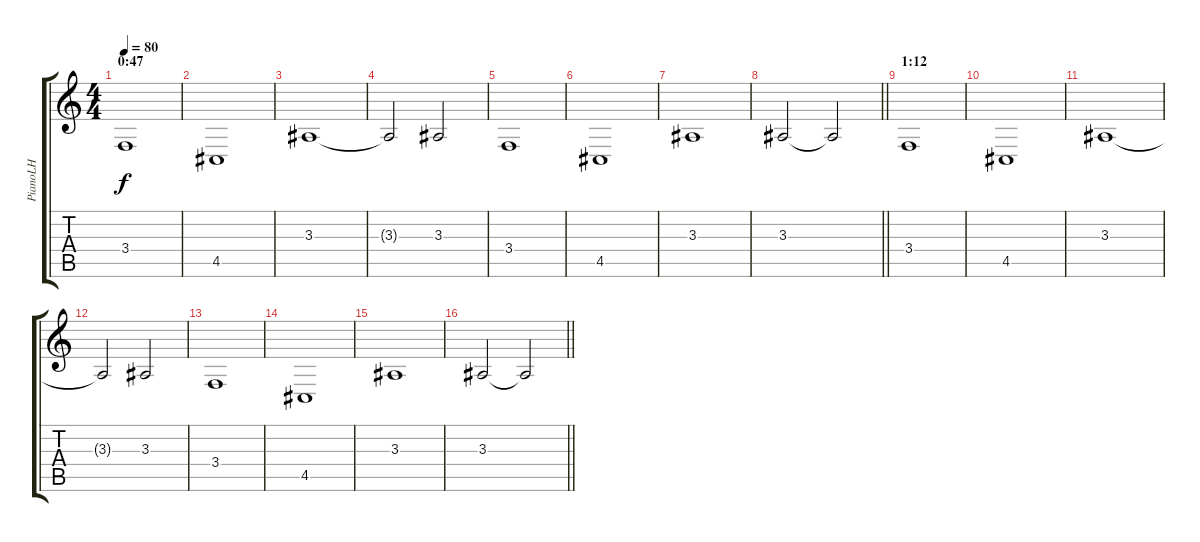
\track ("PianoLH" "PianoLH") {instrument electricgrandpiano}
\staff {score tabs}
\tuning (E4 B3 G3 D3 A2 Eb2) {hide}
\ts (4 4)
\section ("" "0:47")
\tempo 80
\clef g2
\ks c
3.4.1{dy f} |
4.5.1 |
3.3.1 |
3.3{t}.2 3.3.2 |
3.4.1 |
4.5.1 |
3.3.1 |
\barLineRight lightlight
3.3.2 3.3{t}.2 |
\section ("" "1:12")
3.4.1 |
4.5.1 |
3.3.1 |
3.3{t}.2 3.3.2 |
3.4.1 |
4.5.1 |
3.3.1 |
\barLineRight lightlight
3.3.2 3.3{t}.2
